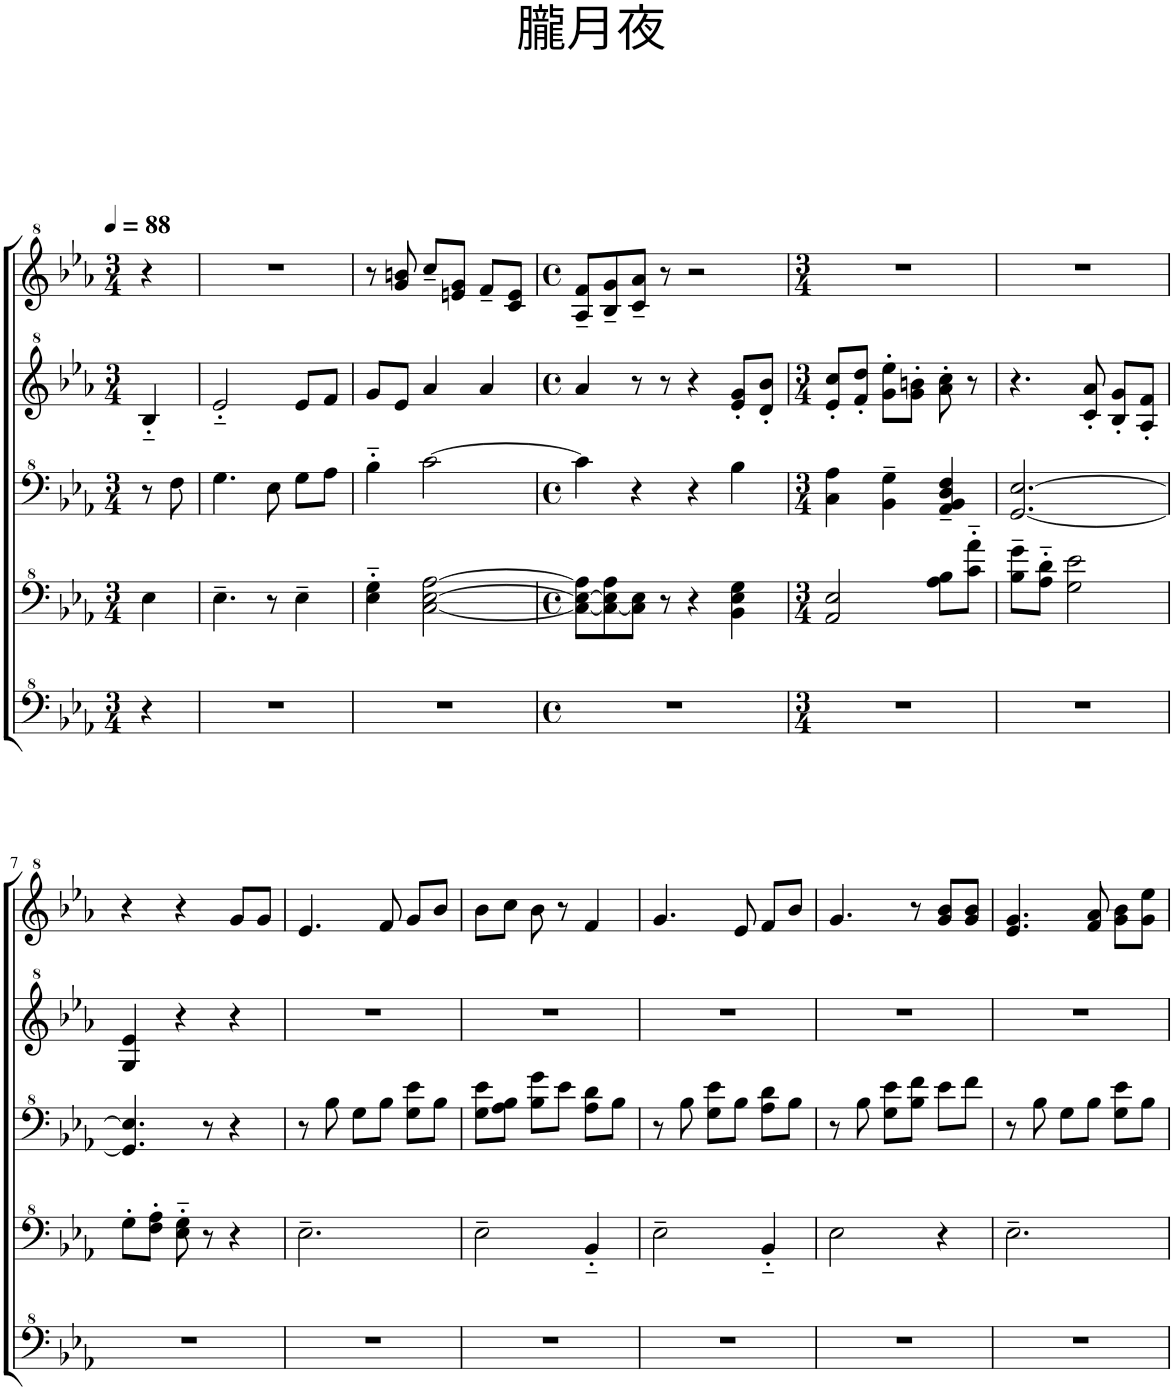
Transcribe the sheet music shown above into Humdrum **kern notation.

**kern	**kern	**kern	**kern	**kern
*part1	*part1	*part1	*part1	*part1
*staff5	*staff4	*staff3	*staff2	*staff1
*I"Model III	*	*	*	*
*clefF^4	*clefF^4	*clefF^4	*clefG^2	*clefG^2
*k[b-e-a-]	*k[b-e-a-]	*k[b-e-a-]	*k[b-e-a-]	*k[b-e-a-]
*M3/4	*M3/4	*M3/4	*M3/4	*M3/4
*MM88	*MM88	*MM88	*MM88	*MM88
=1	=1	=1	=1	=1
4r	4e-\	8r	4b-'~/	4r
.	.	8f\	.	.
=2	=2	=2	=2	=2
2.r	4.e-~\	4.g\	2ee-'~/	2.r
.	8r	8e-\	.	.
.	4e-~\	8g\L	8ee-/L	.
.	.	8a-\J	8ff/J	.
=3	=3	=3	=3	=3
2.r	4e-\'~ 4g\'~	4b-'~\	8gg/L	8r
.	.	.	8ee-/J	8gg/ 8bbn/
.	[2c\ [2e-\ [2a-\	[2cc\	4aa-/	8ccc~/L
.	.	.	.	8een/ 8gg/J
.	.	.	4aa-/	8ff~/L
.	.	.	.	8cc/ 8ee/J
=4	=4	=4	=4	=4
*M4/4	*M4/4	*M4/4	*M4/4	*M4/4
*met(c)	*met(c)	*met(c)	*met(c)	*met(c)
1r	8c\_ 8e-\_ 8a-\]L	4cc\]	4aa-/	8a-/~ 8ff/~L
.	8c\_ 8e-\] 8a-\	.	.	8b-/~ 8gg/~
.	8c\] 8e-\J	4r	8r	8cc/~ 8aa-/~J
.	8r	.	8r	8r
.	4r	4r	4r	2r
.	4B-\ 4e-\ 4g\	4b-\	8ee-/' 8gg/'L	.
.	.	.	8dd/' 8bb-/'J	.
=5	=5	=5	=5	=5
*M3/4	*M3/4	*M3/4	*M3/4	*M3/4
2.r	2A-/ 2e-/	4c\ 4a-\	8ee-/' 8ccc/'L	2.r
.	.	.	8ff/' 8ddd/'J	.
.	.	4B-\~ 4g\~	8gg\' 8eee-\'L	.
.	.	.	8gg\' 8bbn\'J	.
.	8a-\ 8b-\L	4A-/~ 4B-/~ 4d/~ 4f/~	8aa-\' 8ccc\'	.
.	8cc\'~ 8aa-\'~J	.	8r	.
=6	=6	=6	=6	=6
2.r	8b-\~ 8gg\~L	[2.G/ [2.e-/	4.r	2.r
.	8a-\'~ 8dd\'~J	.	.	.
.	2g\ 2ee-\	.	.	.
.	.	.	8cc/' 8aa-/'	.
.	.	.	8b-/' 8gg/'L	.
.	.	.	8a-/' 8ff/'J	.
!!LO:LB:g=z
=7	=7	=7	=7	=7
2.r	8g'\L	4.G/] 4.e-/]	4g/ 4ee-/	4r
.	8f\' 8a-\'J	.	.	.
.	8e-\'~ 8g\'~	.	4r	4r
.	8r	8r	.	.
.	4r	4r	4r	8gg/L
.	.	.	.	8gg/J
=8	=8	=8	=8	=8
2.r	2.e-~\	8r	2.r	4.ee-/
.	.	8b-\	.	.
.	.	8g\L	.	.
.	.	8b-\J	.	8ff/
.	.	8g\ 8ee-\L	.	8gg/L
.	.	8b-\J	.	8bb-/J
=9	=9	=9	=9	=9
2.r	2e-~\	8g\ 8ee-\L	2.r	8bb-\L
.	.	8a-\ 8b-\J	.	8ccc\J
.	.	8b-\ 8gg\L	.	8bb-\
.	.	8ee-\J	.	8r
.	4B-'~/	8a-\ 8dd\L	.	4ff/
.	.	8b-\J	.	.
=10	=10	=10	=10	=10
2.r	2e-~\	8r	2.r	4.gg/
.	.	8b-\	.	.
.	.	8g\ 8ee-\L	.	.
.	.	8b-\J	.	8ee-/
.	4B-'~/	8a-\ 8dd\L	.	8ff/L
.	.	8b-\J	.	8bb-/J
=11	=11	=11	=11	=11
2.r	2e-\	8r	2.r	4.gg/
.	.	8b-\	.	.
.	.	8g\ 8ee-\L	.	.
.	.	8b-\ 8ff\J	.	8r
.	4r	8ee-\L	.	8gg/ 8bb-/L
.	.	8ff\J	.	8gg/ 8bb-/J
=12	=12	=12	=12	=12
2.r	2.e-~\	8r	2.r	4.ee-/ 4.gg/
.	.	8b-\	.	.
.	.	8g\L	.	.
.	.	8b-\J	.	8ff/ 8aa-/
.	.	8g\ 8ee-\L	.	8gg\ 8bb-\L
.	.	8b-\J	.	8gg\ 8eee-\J
=	=	=	=	=
*-	*-	*-	*-	*-
